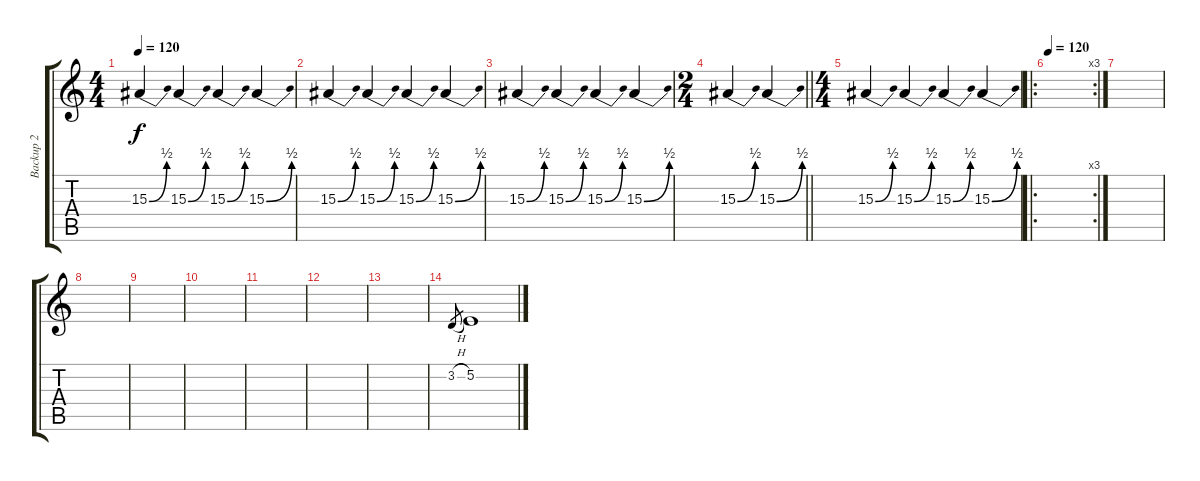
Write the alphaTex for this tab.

\track ("Backup 2" "Backup 2") {instrument voiceoohs}
\staff {score tabs}
\tuning (E4 B3 G3 D3 A2 E2) {hide}
\ts (4 4)
\tempo 120
\clef g2
\ks c
15.3{be (bend 0 0 60 2)}.4{dy f volume 8 instrument distortionguitar} 15.3{be (bend 0 0 60 2)}.4 15.3{be (bend 0 0 60 2)}.4 15.3{be (bend 0 0 60 2)}.4 |
15.3{be (bend 0 0 60 2)}.4 15.3{be (bend 0 0 60 2)}.4 15.3{be (bend 0 0 60 2)}.4 15.3{be (bend 0 0 60 2)}.4 |
15.3{be (bend 0 0 60 2)}.4 15.3{be (bend 0 0 60 2)}.4 15.3{be (bend 0 0 60 2)}.4 15.3{be (bend 0 0 60 2)}.4 |
\ts (2 4)
\barLineRight lightlight
15.3{be (bend 0 0 60 2)}.4 15.3{be (bend 0 0 60 2)}.4 |
\ts (4 4)
15.3{be (bend 0 0 60 2)}.4{volume 0} 15.3{be (bend 0 0 60 2)}.4 15.3{be (bend 0 0 60 2)}.4 15.3{be (bend 0 0 60 2)}.4 |
\ro
\rc 3
\tempo 120
|
|
|
|
|
|
|
|
3.2{h}.8{gr} 5.2.1{volume 14 instrument distortionguitar}
